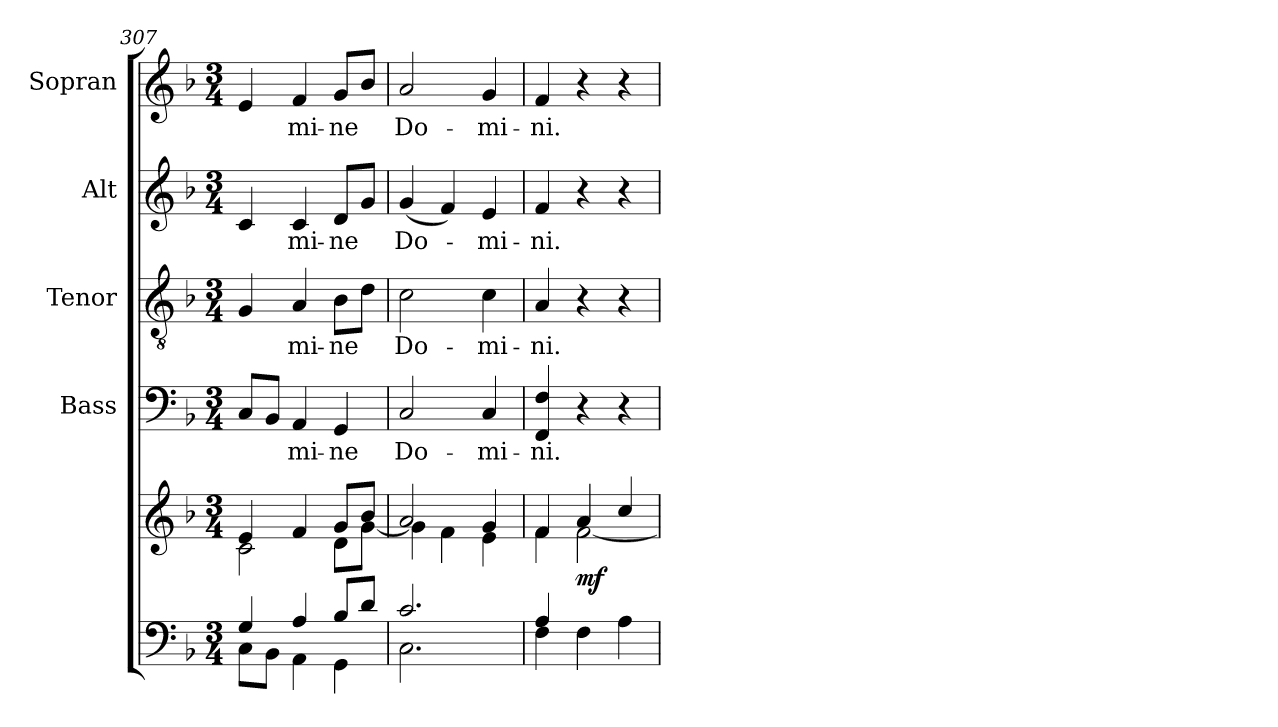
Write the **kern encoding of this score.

**kern	**kern	**dynam	**kern	**text	**kern	**text	**kern	**text	**kern	**text
*part5	*part5	*part5	*part4	*part4	*part3	*part3	*part2	*part2	*part1	*part1
*staff6	*staff5	*staff5/6	*staff4	*staff4	*staff3	*staff3	*staff2	*staff2	*staff1	*staff1
*	*	*	*I"Bass	*	*I"Tenor	*	*I"Alt	*	*I"Sopran	*
*	*	*	*I'B.	*	*I'T.	*	*I'A.	*	*I'S.	*
*clefF4	*clefG2	*	*clefF4	*	*clefGv2	*	*clefG2	*	*clefG2	*
*k[b-]	*k[b-]	*	*k[b-]	*	*k[b-]	*	*k[b-]	*	*k[b-]	*
*F:	*F:	*	*F:	*	*F:	*	*F:	*	*F:	*
*M3/4	*M3/4	*	*M3/4	*	*M3/4	*	*M3/4	*	*M3/4	*
=307	=307	=307	=307	=307	=307	=307	=307	=307	=307	=307
*^	*^	*	*	*	*	*	*	*	*	*
4G/	8C\L	4e/	2c\	.	8C/L	.	4G/	.	4c/	.	4e/	.
.	8BB-\J	.	.	.	8BB-/J	.	.	.	.	.	.	.
!	!	!	!	!	!	!LO:LY:b	!	!LO:LY:b	!	!LO:LY:b	!	!LO:LY:b
4A/	4AA\	4f/	.	.	4AA/	-mi-	4A/	-mi-	4c/	-mi-	4f/	-mi-
!	!	!	!	!	!	!LO:LY:b	!	!LO:LY:b	!	!LO:LY:b	!	!LO:LY:b
8B-/L	4GG\	8g/L	8d\L	.	4GG/	-ne	8B-\L	-ne	8d/L	-ne	8g/L	-ne
8d/J	.	8b-/J	[<8g\J	.	.	.	8d\J	.	8g/J	.	8b-/J	.
!!LO:PB:g=z
=308	=308	=308	=308	=308	=308	=308	=308	=308	=308	=308	=308	=308
!	!	!	!	!	!	!LO:LY:b	!	!LO:LY:b	!	!LO:LY:b	!	!LO:LY:b
2.c/	2.C\	2a/	4g\]	.	2C/	Do-	2c\	Do-	(<4g/	Do-	2a/	Do-
.	.	.	4f\	.	.	.	.	.	4f/)	.	.	.
!	!	!	!	!	!	!LO:LY:b	!	!LO:LY:b	!	!LO:LY:b	!	!LO:LY:b
.	.	4g/	4e\	.	4C/	-mi-	4c\	-mi-	4e/	-mi-	4g/	-mi-
=309	=309	=309	=309	=309	=309	=309	=309	=309	=309	=309	=309	=309
!	!	!	!	!	!	!LO:LY:b	!	!LO:LY:b	!	!LO:LY:b	!	!LO:LY:b
4A/	4F\	4f/	4f\	.	4FF/ 4F/	-ni.	4A/	-ni.	4f/	-ni.	4f/	-ni.
!	!	!	!	!LO:DY:b	!	!	!	!	!	!	!	!
4F\	4ryy	4a/	[<2f\	mf	4r	.	4r	.	4r	.	4r	.
4A\	4ryy	4cc/	.	.	4r	.	4r	.	4r	.	4r	.
*v	*v	*	*	*	*	*	*	*	*	*	*	*
*	*v	*v	*	*	*	*	*	*	*	*	*
=	=	=	=	=	=	=	=	=	=	=
*-	*-	*-	*-	*-	*-	*-	*-	*-	*-	*-
